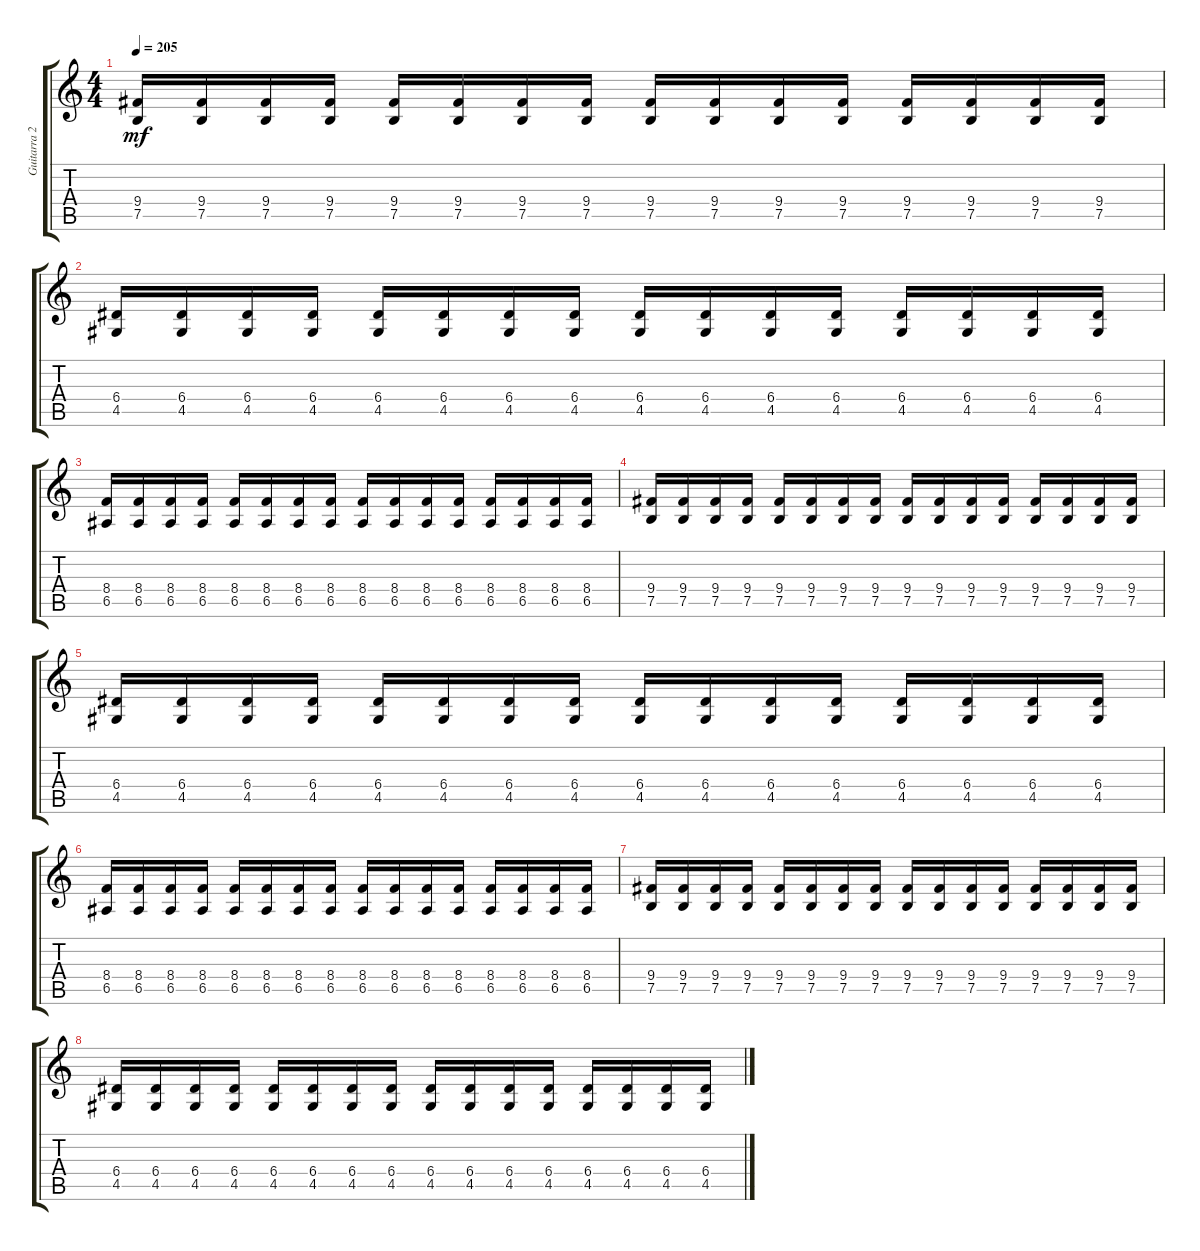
\track ("Guitarra 2" "Guitarra 2") {instrument distortionguitar}
\staff {score tabs}
\tuning (B3 Gb3 D3 A2 E2 B1) {hide}
\ts (4 4)
\tempo 205
\clef g2
\ks c
(9.4 7.5).16{dy mf} (9.4 7.5).16 (9.4 7.5).16 (9.4 7.5).16 (9.4 7.5).16 (9.4 7.5).16 (9.4 7.5).16 (9.4 7.5).16 (9.4 7.5).16 (9.4 7.5).16 (9.4 7.5).16 (9.4 7.5).16 (9.4 7.5).16 (9.4 7.5).16 (9.4 7.5).16 (9.4 7.5).16 |
(6.4 4.5).16 (6.4 4.5).16 (6.4 4.5).16 (6.4 4.5).16 (6.4 4.5).16 (6.4 4.5).16 (6.4 4.5).16 (6.4 4.5).16 (6.4 4.5).16 (6.4 4.5).16 (6.4 4.5).16 (6.4 4.5).16 (6.4 4.5).16 (6.4 4.5).16 (6.4 4.5).16 (6.4 4.5).16 |
(8.4 6.5).16 (8.4 6.5).16 (8.4 6.5).16 (8.4 6.5).16 (8.4 6.5).16 (8.4 6.5).16 (8.4 6.5).16 (8.4 6.5).16 (8.4 6.5).16 (8.4 6.5).16 (8.4 6.5).16 (8.4 6.5).16 (8.4 6.5).16 (8.4 6.5).16 (8.4 6.5).16 (8.4 6.5).16 |
(9.4 7.5).16 (9.4 7.5).16 (9.4 7.5).16 (9.4 7.5).16 (9.4 7.5).16 (9.4 7.5).16 (9.4 7.5).16 (9.4 7.5).16 (9.4 7.5).16 (9.4 7.5).16 (9.4 7.5).16 (9.4 7.5).16 (9.4 7.5).16 (9.4 7.5).16 (9.4 7.5).16 (9.4 7.5).16 |
(6.4 4.5).16 (6.4 4.5).16 (6.4 4.5).16 (6.4 4.5).16 (6.4 4.5).16 (6.4 4.5).16 (6.4 4.5).16 (6.4 4.5).16 (6.4 4.5).16 (6.4 4.5).16 (6.4 4.5).16 (6.4 4.5).16 (6.4 4.5).16 (6.4 4.5).16 (6.4 4.5).16 (6.4 4.5).16 |
(8.4 6.5).16 (8.4 6.5).16 (8.4 6.5).16 (8.4 6.5).16 (8.4 6.5).16 (8.4 6.5).16 (8.4 6.5).16 (8.4 6.5).16 (8.4 6.5).16 (8.4 6.5).16 (8.4 6.5).16 (8.4 6.5).16 (8.4 6.5).16 (8.4 6.5).16 (8.4 6.5).16 (8.4 6.5).16 |
(9.4 7.5).16 (9.4 7.5).16 (9.4 7.5).16 (9.4 7.5).16 (9.4 7.5).16 (9.4 7.5).16 (9.4 7.5).16 (9.4 7.5).16 (9.4 7.5).16 (9.4 7.5).16 (9.4 7.5).16 (9.4 7.5).16 (9.4 7.5).16 (9.4 7.5).16 (9.4 7.5).16 (9.4 7.5).16 |
(6.4 4.5).16 (6.4 4.5).16 (6.4 4.5).16 (6.4 4.5).16 (6.4 4.5).16 (6.4 4.5).16 (6.4 4.5).16 (6.4 4.5).16 (6.4 4.5).16 (6.4 4.5).16 (6.4 4.5).16 (6.4 4.5).16 (6.4 4.5).16 (6.4 4.5).16 (6.4 4.5).16 (6.4 4.5).16
